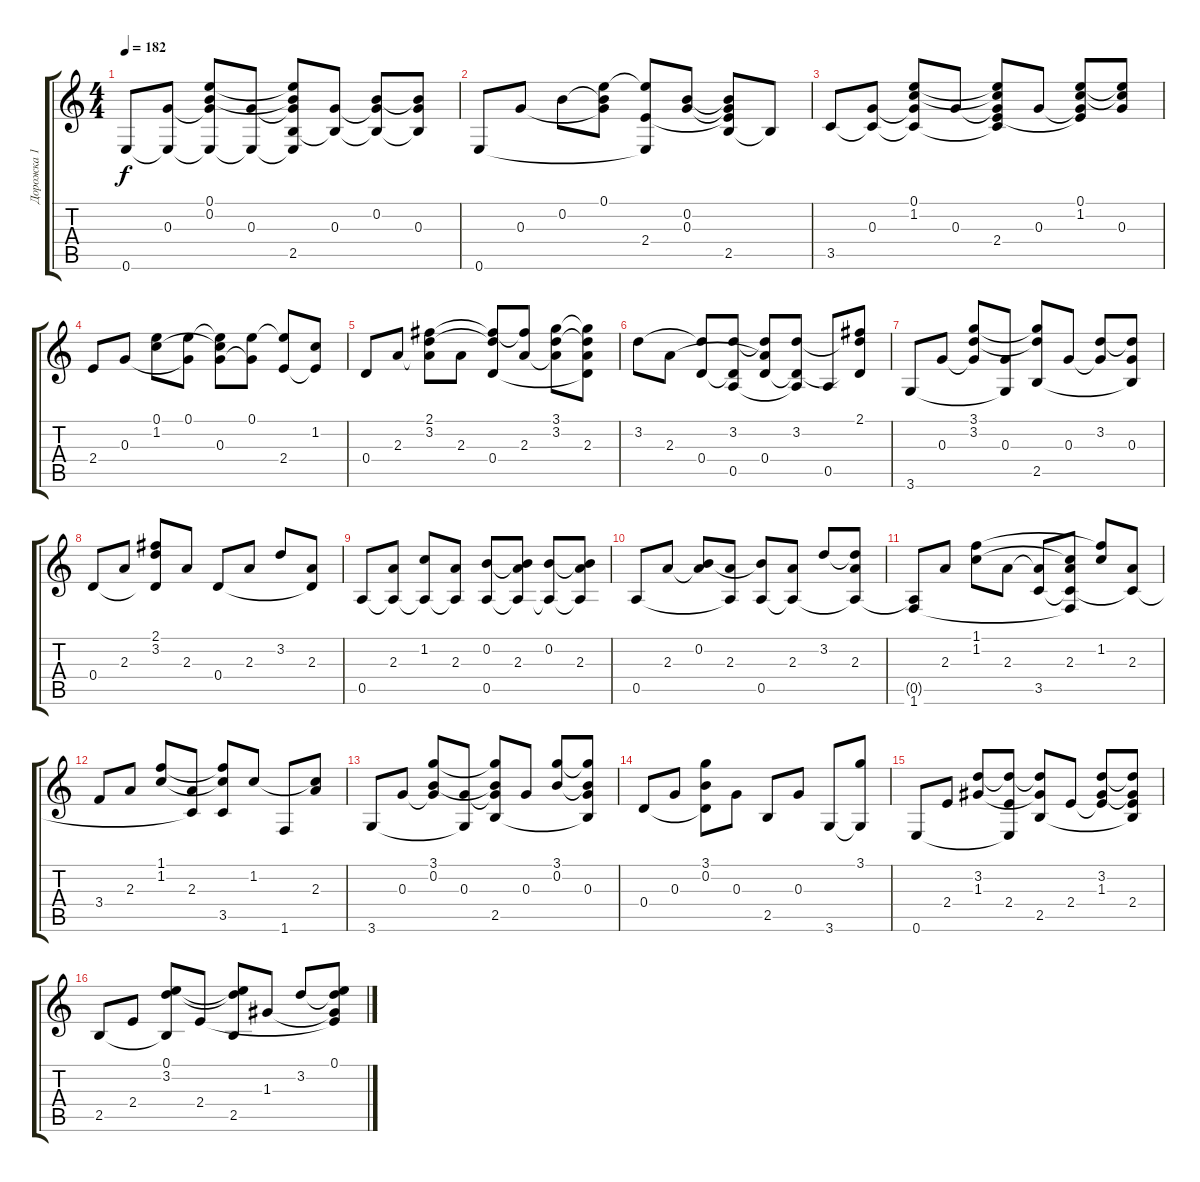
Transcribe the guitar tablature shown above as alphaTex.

\track ("Дорожка 1" "Дорожка 1") {instrument acousticguitarsteel}
\staff {score tabs}
\tuning (E4 B3 G3 D3 A2 E2) {hide}
\ts (4 4)
\tempo 182
\clef g2
\ks c
0.6.8{dy f} (0.3 0.6{t}).8 (0.1 0.2 0.3{t} 0.6{t}).8 (0.3 0.6{t}).8 (0.1{t} 0.2{t} 0.3{t} 2.5 0.6{t}).8 (0.3 2.5{t}).8 (0.2 0.3{t} 2.5{t}).8 (0.2{t} 0.3 2.5{t}).8 |
0.6.8 0.3.8 0.2.8 (0.1 0.2{t} 0.3{t}).8 (0.1{t} 2.4 0.6{t}).8 (0.2 0.3).8 (0.2{t} 0.3{t} 2.4{t} 2.5).8 2.5{t}.8 |
3.5.8 (0.3 3.5{t}).8 (0.1 1.2 0.3{t} 3.5{t}).8 0.3.8 (0.1{t} 1.2{t} 0.3{t} 2.4 3.5{t}).8 0.3.8 (0.1 1.2 0.3{t} 2.4{t}).8 (0.1{t} 1.2{t} 0.3).8 |
2.4.8 0.3.8 (0.1 1.2).8 (0.1 0.3{t}).8 (0.1{t} 1.2{t} 0.3).8 (0.1 0.3{t}).8 (0.1{t} 2.4).8 (1.2 2.4{t}).8 |
0.4.8 2.3.8 (2.1 3.2 2.3{t}).8 2.3.8 (2.1{t} 3.2{t} 0.4).8 (2.1{t} 2.3).8 (3.1 3.2 2.3{t}).8 (3.1{t} 3.2{t} 2.3 0.4{t}).8 |
3.2.8 2.3.8 (3.2{t} 0.4).8 (3.2 0.4{t} 0.5).8 (3.2{t} 2.3{t} 0.4).8 (3.2 0.4{t} 0.5{t}).8 0.5.8 (2.1 3.2{t} 0.4{t}).8 |
3.6.8 0.3.8 (3.1 3.2 0.3{t}).8 (0.3 3.6{t}).8 (3.1{t} 3.2{t} 2.5).8 0.3.8 (3.2 0.3{t}).8 (3.2{t} 0.3 2.5{t}).8 |
0.4.8 2.3.8 (2.1 3.2 0.4{t}).8 2.3.8 0.4.8 2.3.8 3.2.8 (2.3 0.4{t}).8 |
0.5.8 (2.3 0.5{t}).8 (1.2 0.5{t}).8 (2.3 0.5{t}).8 (0.2 0.5).8 (0.2{t} 2.3 0.5{t}).8 (0.2 0.5{t}).8 (0.2{t} 2.3 0.5{t}).8 |
0.5.8 2.3.8 (0.2 2.3{t}).8 (2.3 0.5{t}).8 (0.2{t} 0.5).8 (2.3 0.5{t}).8 3.2.8 (3.2{t} 2.3 0.5{t}).8 |
(0.5{t} 1.6).8 2.3.8 (1.1 1.2).8 2.3.8 (2.3{t} 3.5).8 (1.2{t} 2.3 3.5{t} 1.6{t}).8 (1.1{t} 1.2).8 (2.3 3.5{t}).8 |
3.4.8 2.3.8 (1.1 1.2).8 (2.3 3.5{t}).8 (1.1{t} 1.2{t} 3.5).8 1.2.8 1.6.8 (1.2{t} 2.3).8 |
3.6.8 0.3.8 (3.1 0.2 0.3{t}).8 (0.3 3.6{t}).8 (3.1{t} 0.2{t} 0.3{t} 2.5).8 0.3.8 (3.1 0.2).8 (3.1{t} 0.2{t} 0.3 2.5{t}).8 |
0.4.8 0.3.8 (3.1 0.2 0.4{t}).8 0.3.8 2.5.8 0.3.8 3.6.8 (3.1 3.6{t}).8 |
0.6.8 2.4.8 (3.2 1.3).8 (3.2{t} 2.4 0.6{t}).8 (3.2{t} 1.3{t} 2.5).8 2.4.8 (3.2 1.3 2.4{t}).8 (3.2{t} 1.3{t} 2.4 2.5{t}).8 |
2.5.8 2.4.8 (0.1 3.2 2.5{t}).8 2.4.8 (0.1{t} 3.2{t} 2.5).8 1.3.8 3.2.8 (0.1 3.2{t} 1.3{t} 2.4{t}).8
